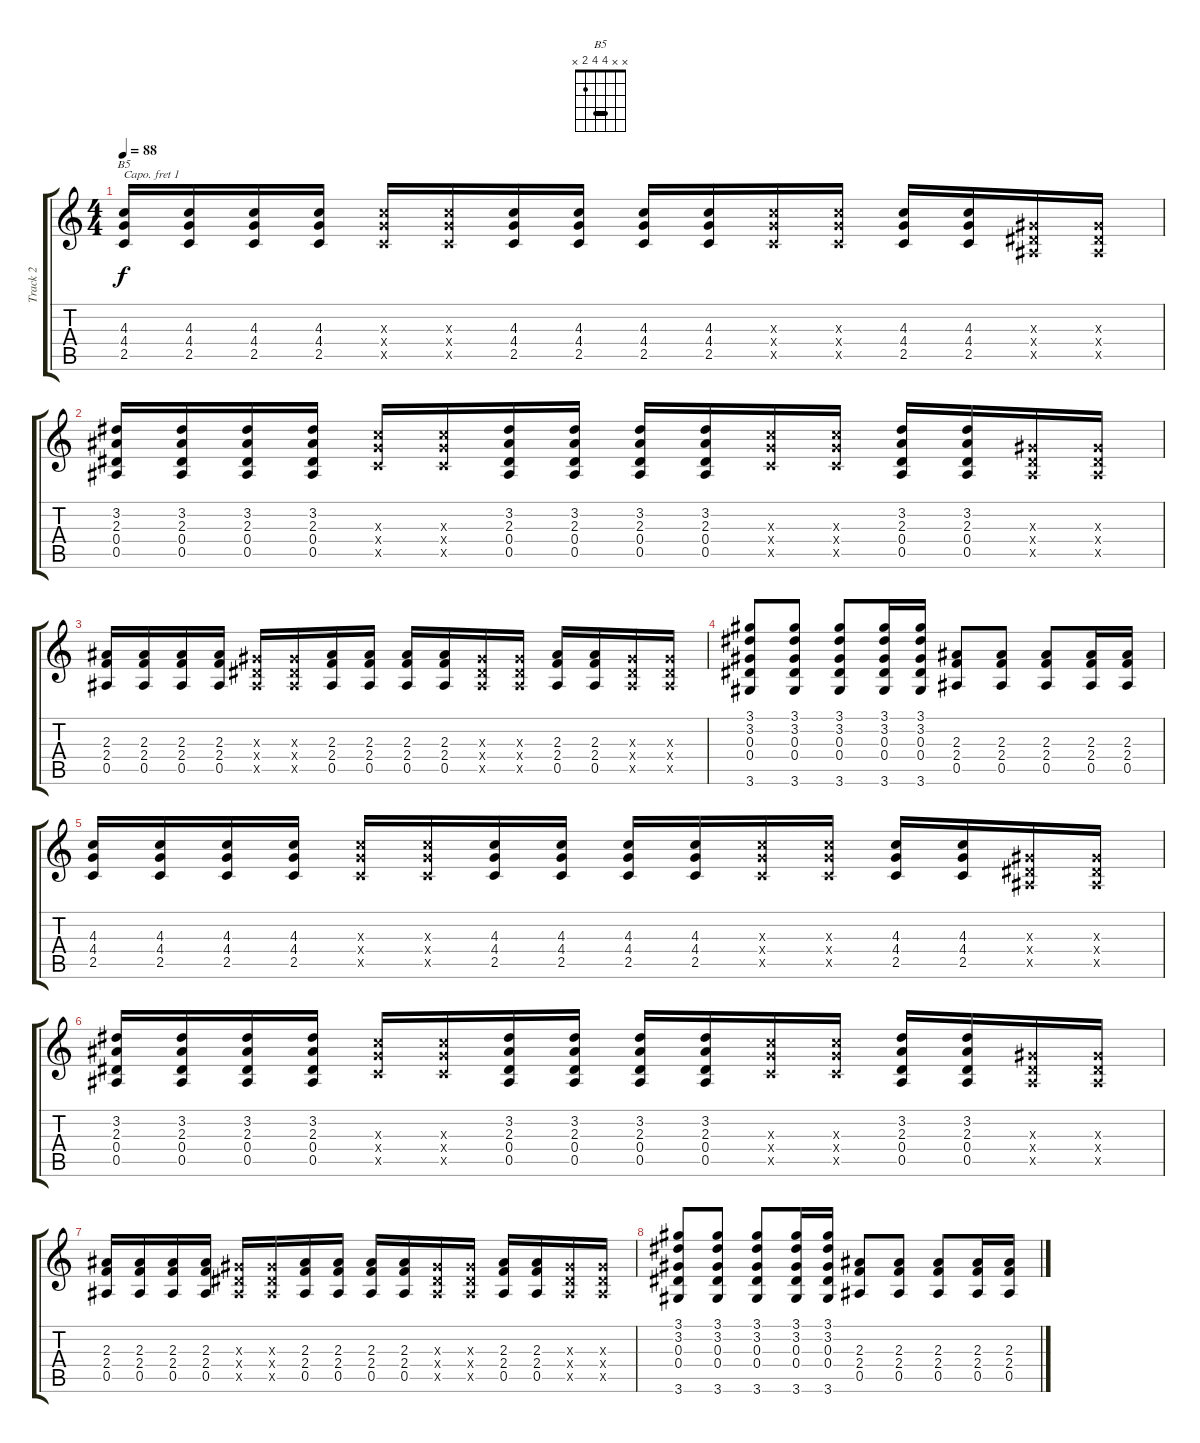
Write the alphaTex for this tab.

\track ("Track 2" "Track 2") {instrument acousticguitarsteel}
\staff {score tabs}
\capo 1
\tuning (E4 B3 G3 D3 A2 E2) {hide}
\chord ("B5" x x 4 4 2 x) {barre 4}
\ts (4 4)
\tempo 88
\clef g2
\ks c
(4.3 4.4 2.5).16{ch "B5" dy f} (4.3 4.4 2.5).16 (4.3 4.4 2.5).16 (4.3 4.4 2.5).16 (4.3{x} 4.4{x} 2.5{x}).16 (4.3{x} 4.4{x} 2.5{x}).16 (4.3 4.4 2.5).16 (4.3 4.4 2.5).16 (4.3 4.4 2.5).16 (4.3 4.4 2.5).16 (4.3{x} 4.4{x} 2.5{x}).16 (4.3{x} 4.4{x} 2.5{x}).16 (4.3 4.4 2.5).16 (4.3 4.4 2.5).16 (0.3{x} 0.4{x} 0.5{x}).16 (0.3{x} 0.4{x} 0.5{x}).16 |
(3.2 2.3 0.4 0.5).16 (3.2 2.3 0.4 0.5).16 (3.2 2.3 0.4 0.5).16 (3.2 2.3 0.4 0.5).16 (4.3{x} 4.4{x} 2.5{x}).16 (4.3{x} 4.4{x} 2.5{x}).16 (3.2 2.3 0.4 0.5).16 (3.2 2.3 0.4 0.5).16 (3.2 2.3 0.4 0.5).16 (3.2 2.3 0.4 0.5).16 (4.3{x} 4.4{x} 2.5{x}).16 (4.3{x} 4.4{x} 2.5{x}).16 (3.2 2.3 0.4 0.5).16 (3.2 2.3 0.4 0.5).16 (0.3{x} 0.4{x} 0.5{x}).16 (0.3{x} 0.4{x} 0.5{x}).16 |
(2.3 2.4 0.5).16 (2.3 2.4 0.5).16 (2.3 2.4 0.5).16 (2.3 2.4 0.5).16 (0.3{x} 0.4{x} 0.5{x}).16 (0.3{x} 0.4{x} 0.5{x}).16 (2.3 2.4 0.5).16 (2.3 2.4 0.5).16 (2.3 2.4 0.5).16 (2.3 2.4 0.5).16 (0.3{x} 0.4{x} 0.5{x}).16 (0.3{x} 0.4{x} 0.5{x}).16 (2.3 2.4 0.5).16 (2.3 2.4 0.5).16 (0.3{x} 0.4{x} 0.5{x}).16 (0.3{x} 0.4{x} 0.5{x}).16 |
(3.1 3.2 0.3 0.4 3.6).8 (3.1 3.2 0.3 0.4 3.6).8 (3.1 3.2 0.3 0.4 3.6).8 (3.1 3.2 0.3 0.4 3.6).16 (3.1 3.2 0.3 0.4 3.6).16 (2.3 2.4 0.5).8 (2.3 2.4 0.5).8 (2.3 2.4 0.5).8 (2.3 2.4 0.5).16 (2.3 2.4 0.5).16 |
(4.3 4.4 2.5).16 (4.3 4.4 2.5).16 (4.3 4.4 2.5).16 (4.3 4.4 2.5).16 (4.3{x} 4.4{x} 2.5{x}).16 (4.3{x} 4.4{x} 2.5{x}).16 (4.3 4.4 2.5).16 (4.3 4.4 2.5).16 (4.3 4.4 2.5).16 (4.3 4.4 2.5).16 (4.3{x} 4.4{x} 2.5{x}).16 (4.3{x} 4.4{x} 2.5{x}).16 (4.3 4.4 2.5).16 (4.3 4.4 2.5).16 (0.3{x} 0.4{x} 0.5{x}).16 (0.3{x} 0.4{x} 0.5{x}).16 |
(3.2 2.3 0.4 0.5).16 (3.2 2.3 0.4 0.5).16 (3.2 2.3 0.4 0.5).16 (3.2 2.3 0.4 0.5).16 (4.3{x} 4.4{x} 2.5{x}).16 (4.3{x} 4.4{x} 2.5{x}).16 (3.2 2.3 0.4 0.5).16 (3.2 2.3 0.4 0.5).16 (3.2 2.3 0.4 0.5).16 (3.2 2.3 0.4 0.5).16 (4.3{x} 4.4{x} 2.5{x}).16 (4.3{x} 4.4{x} 2.5{x}).16 (3.2 2.3 0.4 0.5).16 (3.2 2.3 0.4 0.5).16 (0.3{x} 0.4{x} 0.5{x}).16 (0.3{x} 0.4{x} 0.5{x}).16 |
(2.3 2.4 0.5).16 (2.3 2.4 0.5).16 (2.3 2.4 0.5).16 (2.3 2.4 0.5).16 (0.3{x} 0.4{x} 0.5{x}).16 (0.3{x} 0.4{x} 0.5{x}).16 (2.3 2.4 0.5).16 (2.3 2.4 0.5).16 (2.3 2.4 0.5).16 (2.3 2.4 0.5).16 (0.3{x} 0.4{x} 0.5{x}).16 (0.3{x} 0.4{x} 0.5{x}).16 (2.3 2.4 0.5).16 (2.3 2.4 0.5).16 (0.3{x} 0.4{x} 0.5{x}).16 (0.3{x} 0.4{x} 0.5{x}).16 |
(3.1 3.2 0.3 0.4 3.6).8 (3.1 3.2 0.3 0.4 3.6).8 (3.1 3.2 0.3 0.4 3.6).8 (3.1 3.2 0.3 0.4 3.6).16 (3.1 3.2 0.3 0.4 3.6).16 (2.3 2.4 0.5).8 (2.3 2.4 0.5).8 (2.3 2.4 0.5).8 (2.3 2.4 0.5).16 (2.3 2.4 0.5).16
